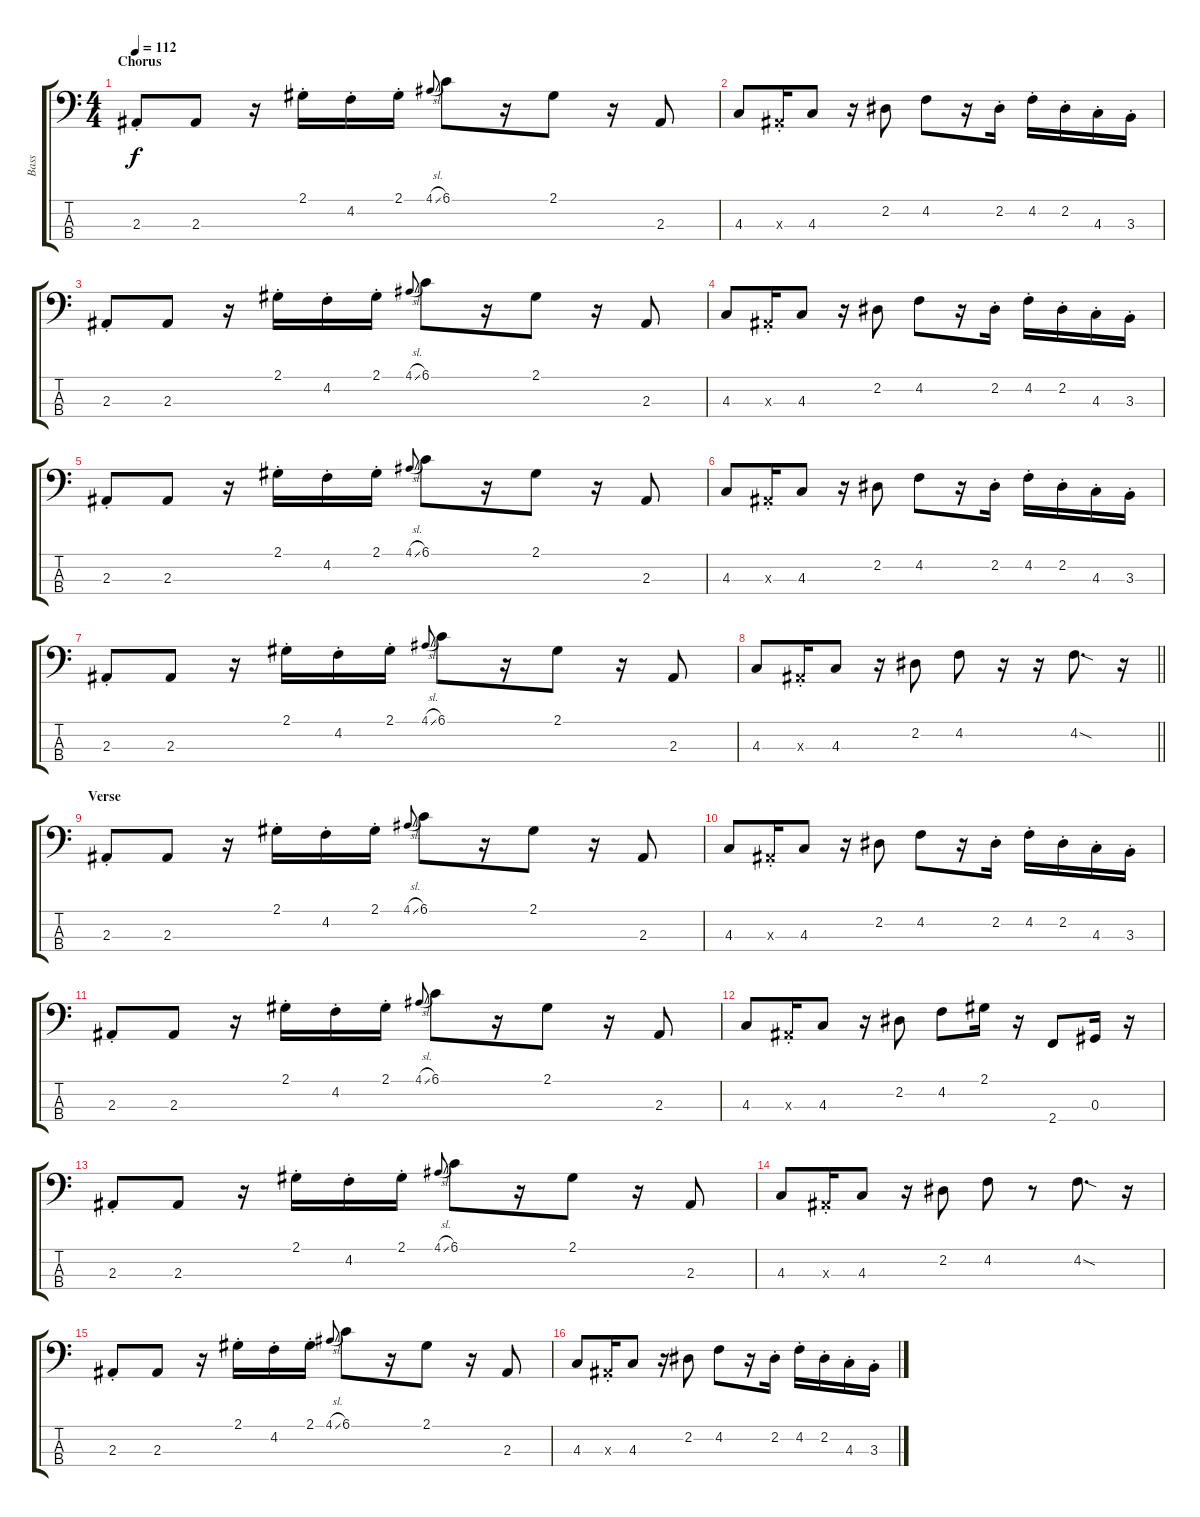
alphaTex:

\track ("Bass" "Bass") {instrument electricbassfinger}
\staff {score tabs}
\tuning (Gb2 Db2 Ab1 Eb1) {hide}
\ts (4 4)
\section ("" "Chorus")
\tempo 112
\clef f4
\ks c
2.3{st}.8{dy f} 2.3.8 r.16 2.1{st}.16 4.2{st}.16 2.1{st}.16 4.1{sl}.8{gr onbeat} 6.1.8 r.16 2.1.8 r.16 2.3.8 |
4.3.8 2.3{st x}.16 4.3.8 r.16 2.2.8 4.2.8 r.16 2.2{st}.16 4.2{st}.16 2.2{st}.16 4.3{st}.16 3.3{st}.16 |
2.3{st}.8 2.3.8 r.16 2.1{st}.16 4.2{st}.16 2.1{st}.16 4.1{sl}.8{gr onbeat} 6.1.8 r.16 2.1.8 r.16 2.3.8 |
4.3.8 2.3{st x}.16 4.3.8 r.16 2.2.8 4.2.8 r.16 2.2{st}.16 4.2{st}.16 2.2{st}.16 4.3{st}.16 3.3{st}.16 |
2.3{st}.8 2.3.8 r.16 2.1{st}.16 4.2{st}.16 2.1{st}.16 4.1{sl}.8{gr onbeat} 6.1.8 r.16 2.1.8 r.16 2.3.8 |
4.3.8 2.3{st x}.16 4.3.8 r.16 2.2.8 4.2.8 r.16 2.2{st}.16 4.2{st}.16 2.2{st}.16 4.3{st}.16 3.3{st}.16 |
2.3{st}.8 2.3.8 r.16 2.1{st}.16 4.2{st}.16 2.1{st}.16 4.1{sl}.8{gr onbeat} 6.1.8 r.16 2.1.8 r.16 2.3.8 |
\barLineRight lightlight
4.3.8 2.3{st x}.16 4.3.8 r.16 2.2.8 4.2.8 r.16 r.16 4.2{sod}.8{d} r.16 |
\section ("" "Verse")
2.3{st}.8 2.3.8 r.16 2.1{st}.16 4.2{st}.16 2.1{st}.16 4.1{sl}.8{gr onbeat} 6.1.8 r.16 2.1.8 r.16 2.3.8 |
4.3.8 2.3{st x}.16 4.3.8 r.16 2.2.8 4.2.8 r.16 2.2{st}.16 4.2{st}.16 2.2{st}.16 4.3{st}.16 3.3{st}.16 |
2.3{st}.8 2.3.8 r.16 2.1{st}.16 4.2{st}.16 2.1{st}.16 4.1{sl}.8{gr onbeat} 6.1.8 r.16 2.1.8 r.16 2.3.8 |
4.3.8 2.3{st x}.16 4.3.8 r.16 2.2.8 4.2.8 2.1.16 r.16 2.4.8 0.3.16 r.16 |
2.3{st}.8 2.3.8 r.16 2.1{st}.16 4.2{st}.16 2.1{st}.16 4.1{sl}.8{gr onbeat} 6.1.8 r.16 2.1.8 r.16 2.3.8 |
4.3.8 2.3{st x}.16 4.3.8 r.16 2.2.8 4.2.8 r.8 4.2{sod}.8{d} r.16 |
2.3{st}.8 2.3.8 r.16 2.1{st}.16 4.2{st}.16 2.1{st}.16 4.1{sl}.8{gr onbeat} 6.1.8 r.16 2.1.8 r.16 2.3.8 |
4.3.8 2.3{st x}.16 4.3.8 r.16 2.2.8 4.2.8 r.16 2.2{st}.16 4.2{st}.16 2.2{st}.16 4.3{st}.16 3.3{st}.16
